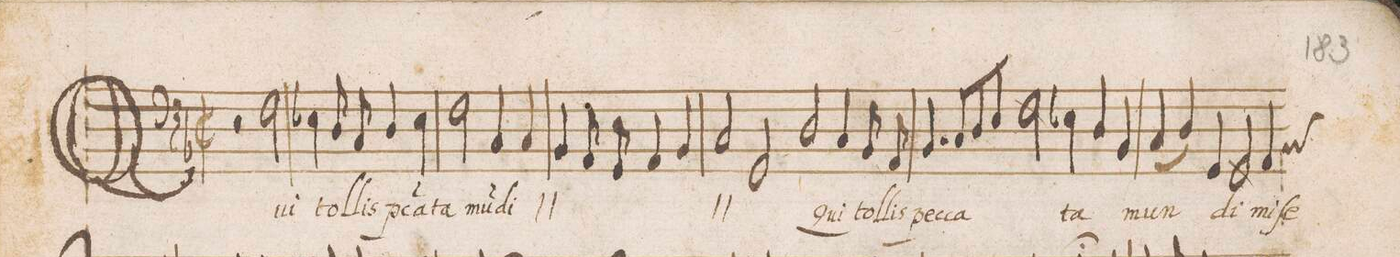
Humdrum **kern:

**kern	**text
*I"BASVS	*
*clefF4	*
*k[b-]	*
*met(C|)	*
*M2/1	*
=36||-	=36||-
*M2\1	*
*met(C|)	*
2r	.
2F\	Qui
4E-X\	tol-
8D/	-lis
8C/	p(ec)-
4D/	-ca-
4E-\	-ta
=37-	=37-
2F\	m(un)-
4C/	-di
*	*ij
4C/	Qui
4BB-/	tol-
8AA/	-lis
8GG/	p(ec)-
4AA/	-ca-
4BB-/	-ta
=38-	=38-
2C/	m(un)-
2GG/	-di
*	*Xij
2D\	Qui
4C/	tol-
8BB-/	-lis
8AA/	pec-
=39-	=39-
4.BB-/	-ca-
8C/L	.
8D/	.
8Eny/J	.
2F\	.
4E-X\	ta
4D/	.
4BB-/	.
=40-	=40-
(4C/	mun-
4D/)	.
4GG/	-di
2GG/	mi-
4AA/	-ſe-
*custos:BB	*
*-	*-
